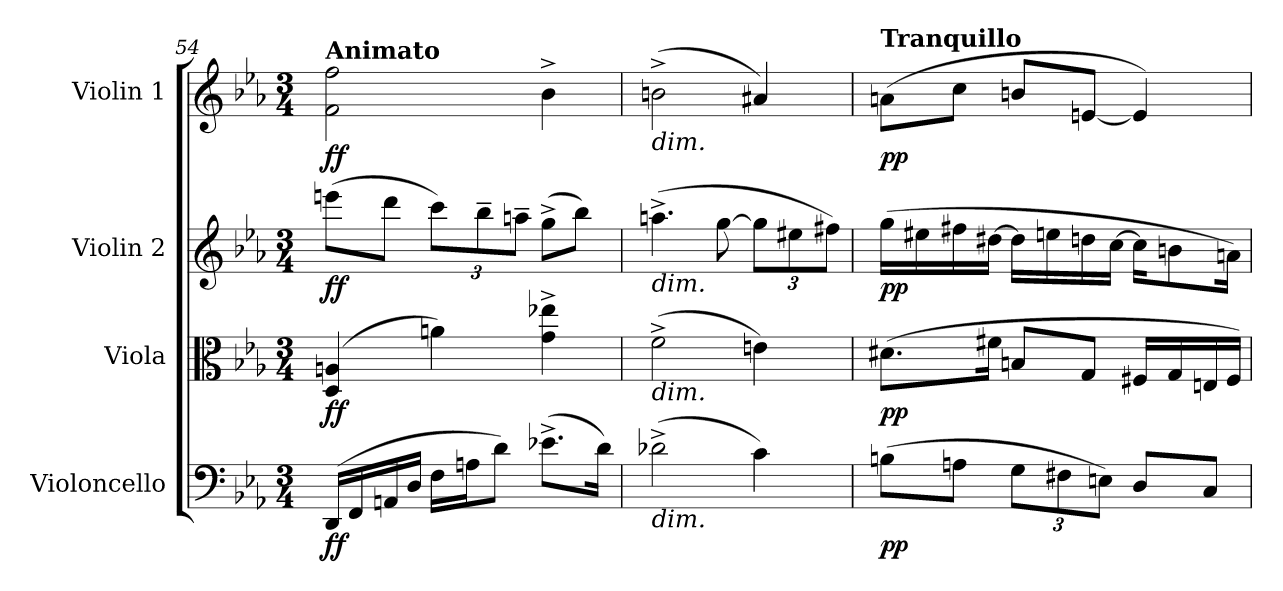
**kern	**dynam	**kern	**dynam	**kern	**dynam	**kern	**dynam
*part4	*part4	*part3	*part3	*part2	*part2	*part1	*part1
*staff4	*staff4	*staff3	*staff3	*staff2	*staff2	*staff1	*staff1
*I"Violoncello	*	*I"Viola	*	*I"Violin 2	*	*I"Violin 1	*
*I'Vc	*	*I'Vla	*	*I'Vln	*	*I'Vln	*
!!LO:LB:g=z
*clefF4	*	*clefC3	*	*clefG2	*	*clefG2	*
*k[b-e-a-]	*	*k[b-e-a-]	*	*k[b-e-a-]	*	*k[b-e-a-]	*
*M3/4	*	*M3/4	*	*M3/4	*	*M3/4	*
=54	=54	=54	=54	=54	=54	=54	=54
!	!	!	!	!	!	!LO:TX:a:B:t=Animato	!
!	!LO:DY:b	!	!LO:DY:b	!	!LO:DY:b	!	!LO:DY:b
(16DD/LL	ff	(4D/ 4An/	ff	(8eeen\L	ff	2f\ 2ff\	ff
16FF/	.	.	.	.	.	.	.
16AAn/	.	.	.	8ddd\J	.	.	.
16D/JJ	.	.	.	.	.	.	.
*	*	*	*	*Xbrackettup	*	*	*
16F\LL	.	4an\)	.	12ccc\L)	.	.	.
16An\J	.	.	.	.	.	.	.
.	.	.	.	12bb-~\	.	.	.
8d\J)	.	.	.	.	.	.	.
.	.	.	.	12aan~\J	.	.	.
(8.e-X^\L	.	4g\^ 4ee-X\^	.	(8gg^\L	.	4b-^\	.
.	.	.	.	8bb-\J)	.	.	.
16d\Jk)	.	.	.	.	.	.	.
=55	=55	=55	=55	=55	=55	=55	=55
!	!	!	!	!	!	!LO:TX:b:i:t=dim.	!
!	!	!	!	!LO:TX:b:i:t=dim.	!	!	!
!	!	!LO:TX:b:i:t=dim.	!	!	!	!	!
!LO:TX:b:i:t=dim.	!	!	!	!	!	!	!
(2d-X^\	.	(2f^\	.	(4.aan^\	.	(2bn^\	.
.	.	.	.	[8gg\	.	.	.
4c\)	.	4en\)	.	12gg\L]	.	4a#X/)	.
.	.	.	.	12ee#X\	.	.	.
.	.	.	.	12ff#X\J)	.	.	.
=56	=56	=56	=56	=56	=56	=56	=56
!	!	!	!	!	!	!LO:TX:a:B:t=Tranquillo	!
!	!LO:DY:b	!	!LO:DY:b	!	!LO:DY:b	!	!LO:DY:b
(8Bn\L	pp	(8.d#X\L	pp	(16gg\LL	pp	(8an\L	pp
.	.	.	.	16ee#X\	.	.	.
8An\J	.	.	.	16ff#X\	.	8cc\J	.
.	.	16f#X\Jk	.	[16dd#X\JJ	.	.	.
*Xbrackettup	*	*	*	*	*	*	*
12G\L	.	8Bn/L	.	16dd#\LL]	.	8bn/L	.
.	.	.	.	16een\	.	.	.
12F#X\	.	.	.	.	.	.	.
.	.	8G/J	.	16ddn\	.	[8en/J	.
12En\J)	.	.	.	.	.	.	.
.	.	.	.	[16cc\JJ	.	.	.
8D/L	.	16F#X/LL	.	16cc\KL]	.	4e/])	.
.	.	16G/	.	8bn\	.	.	.
8C/J	.	16En/	.	.	.	.	.
.	.	16F#/JJ)	.	16an\Jk)	.	.	.
=	=	=	=	=	=	=	=
*-	*-	*-	*-	*-	*-	*-	*-
